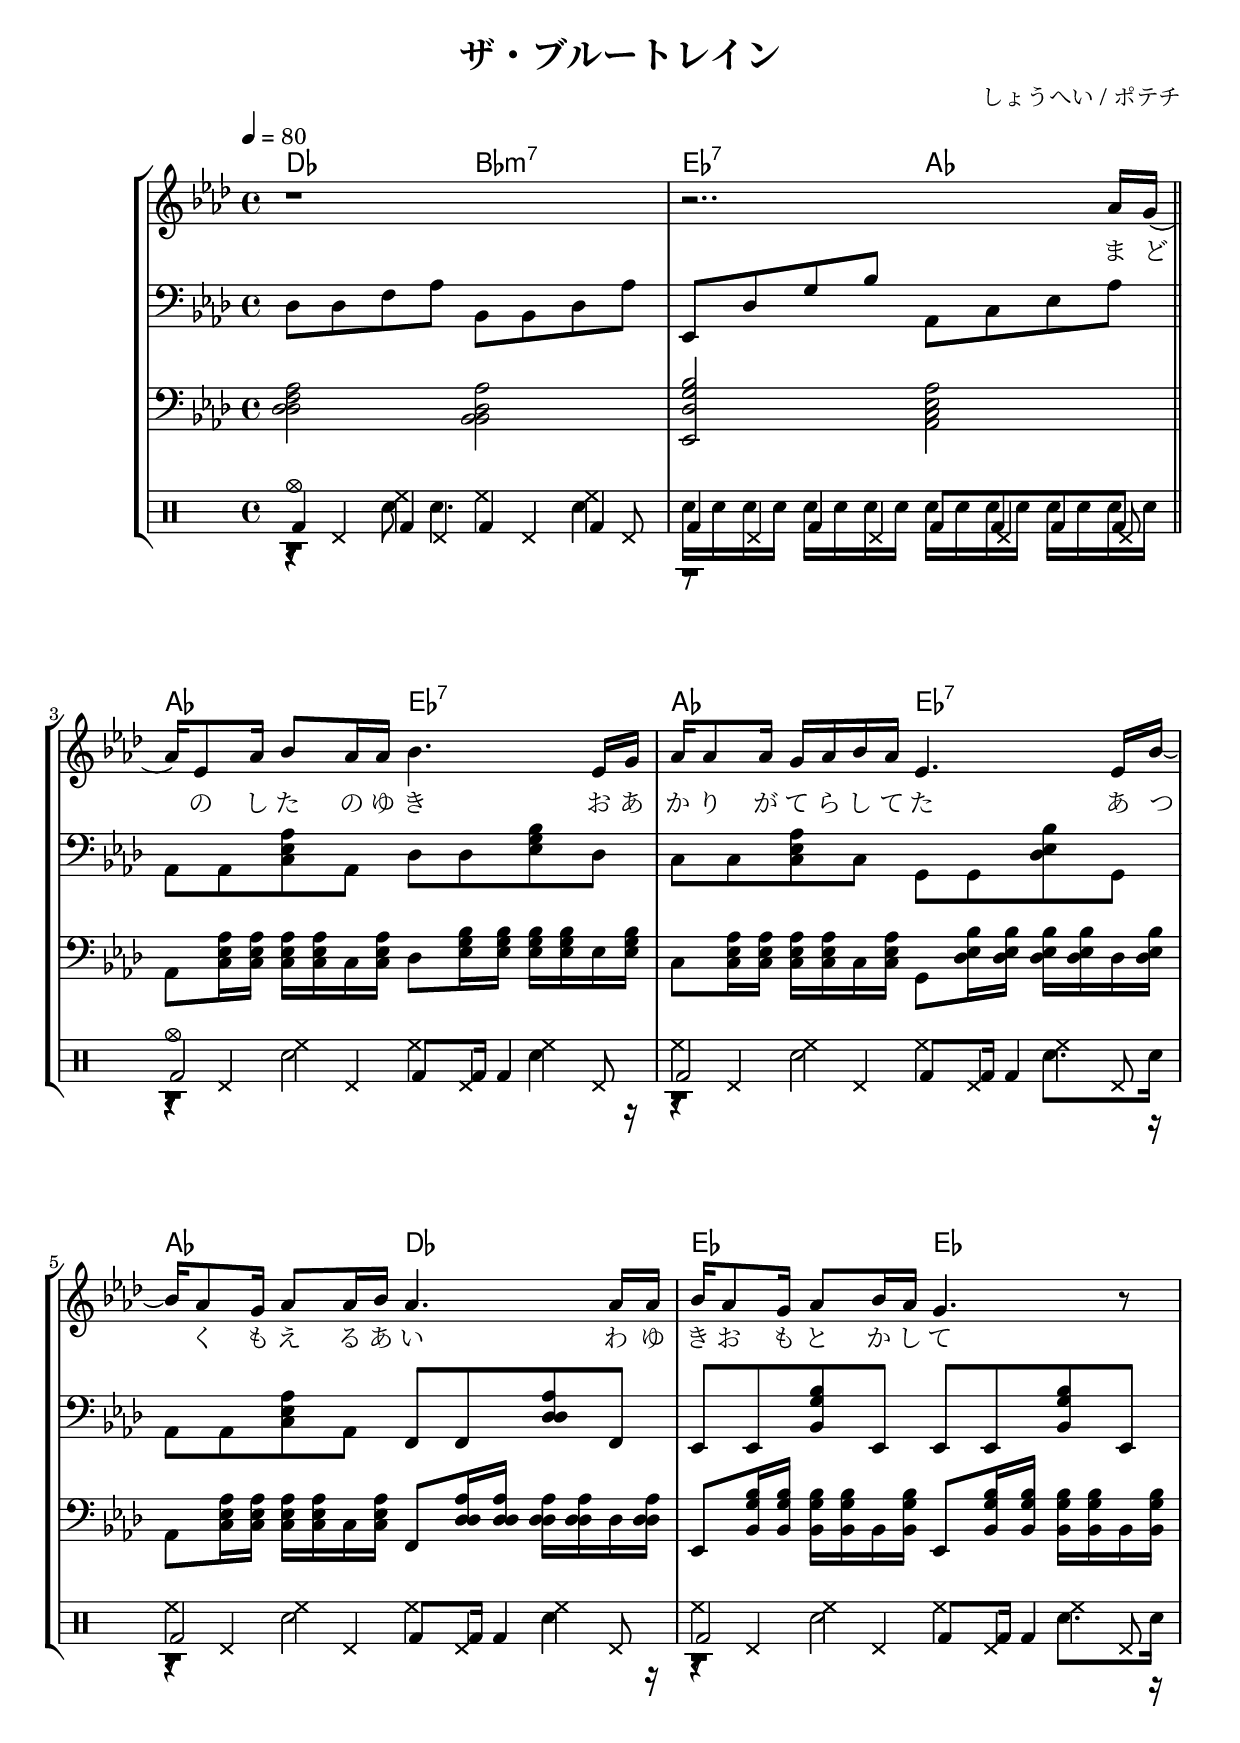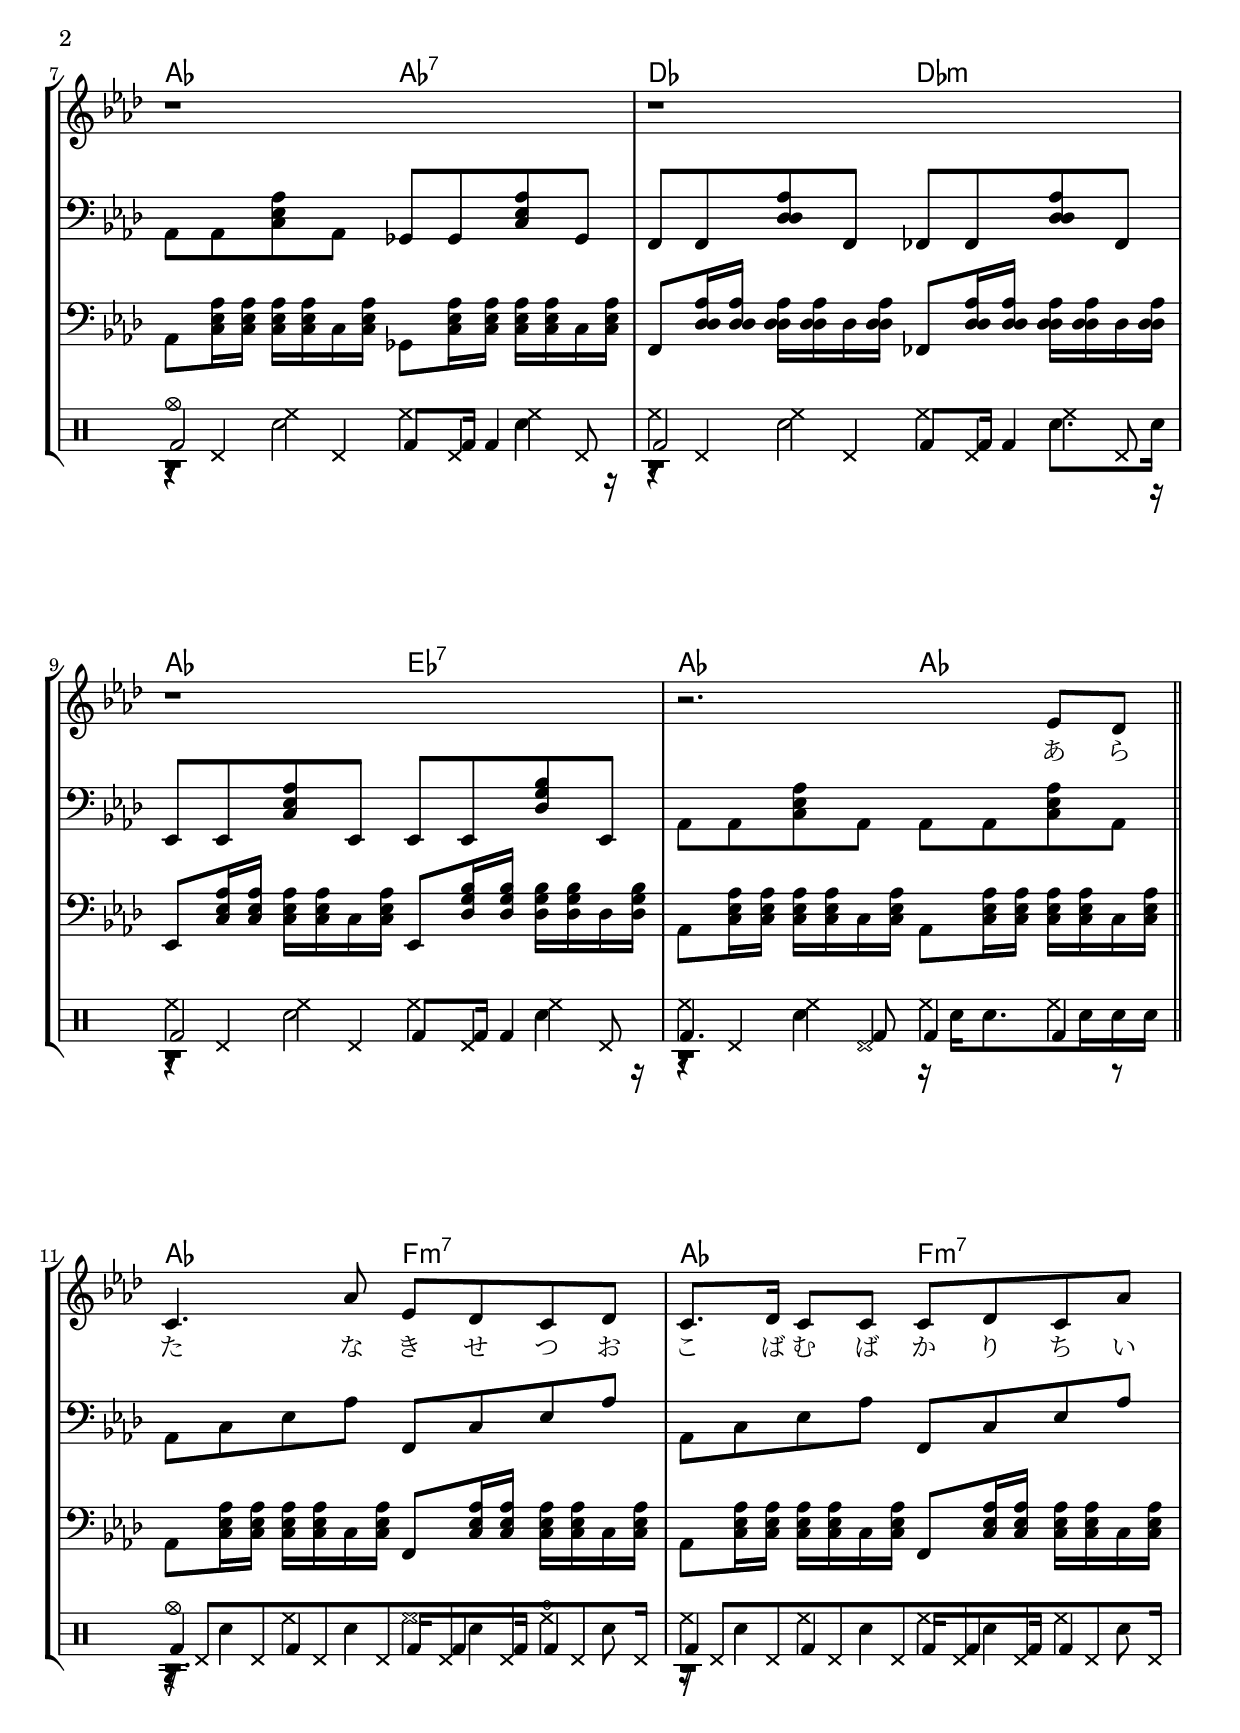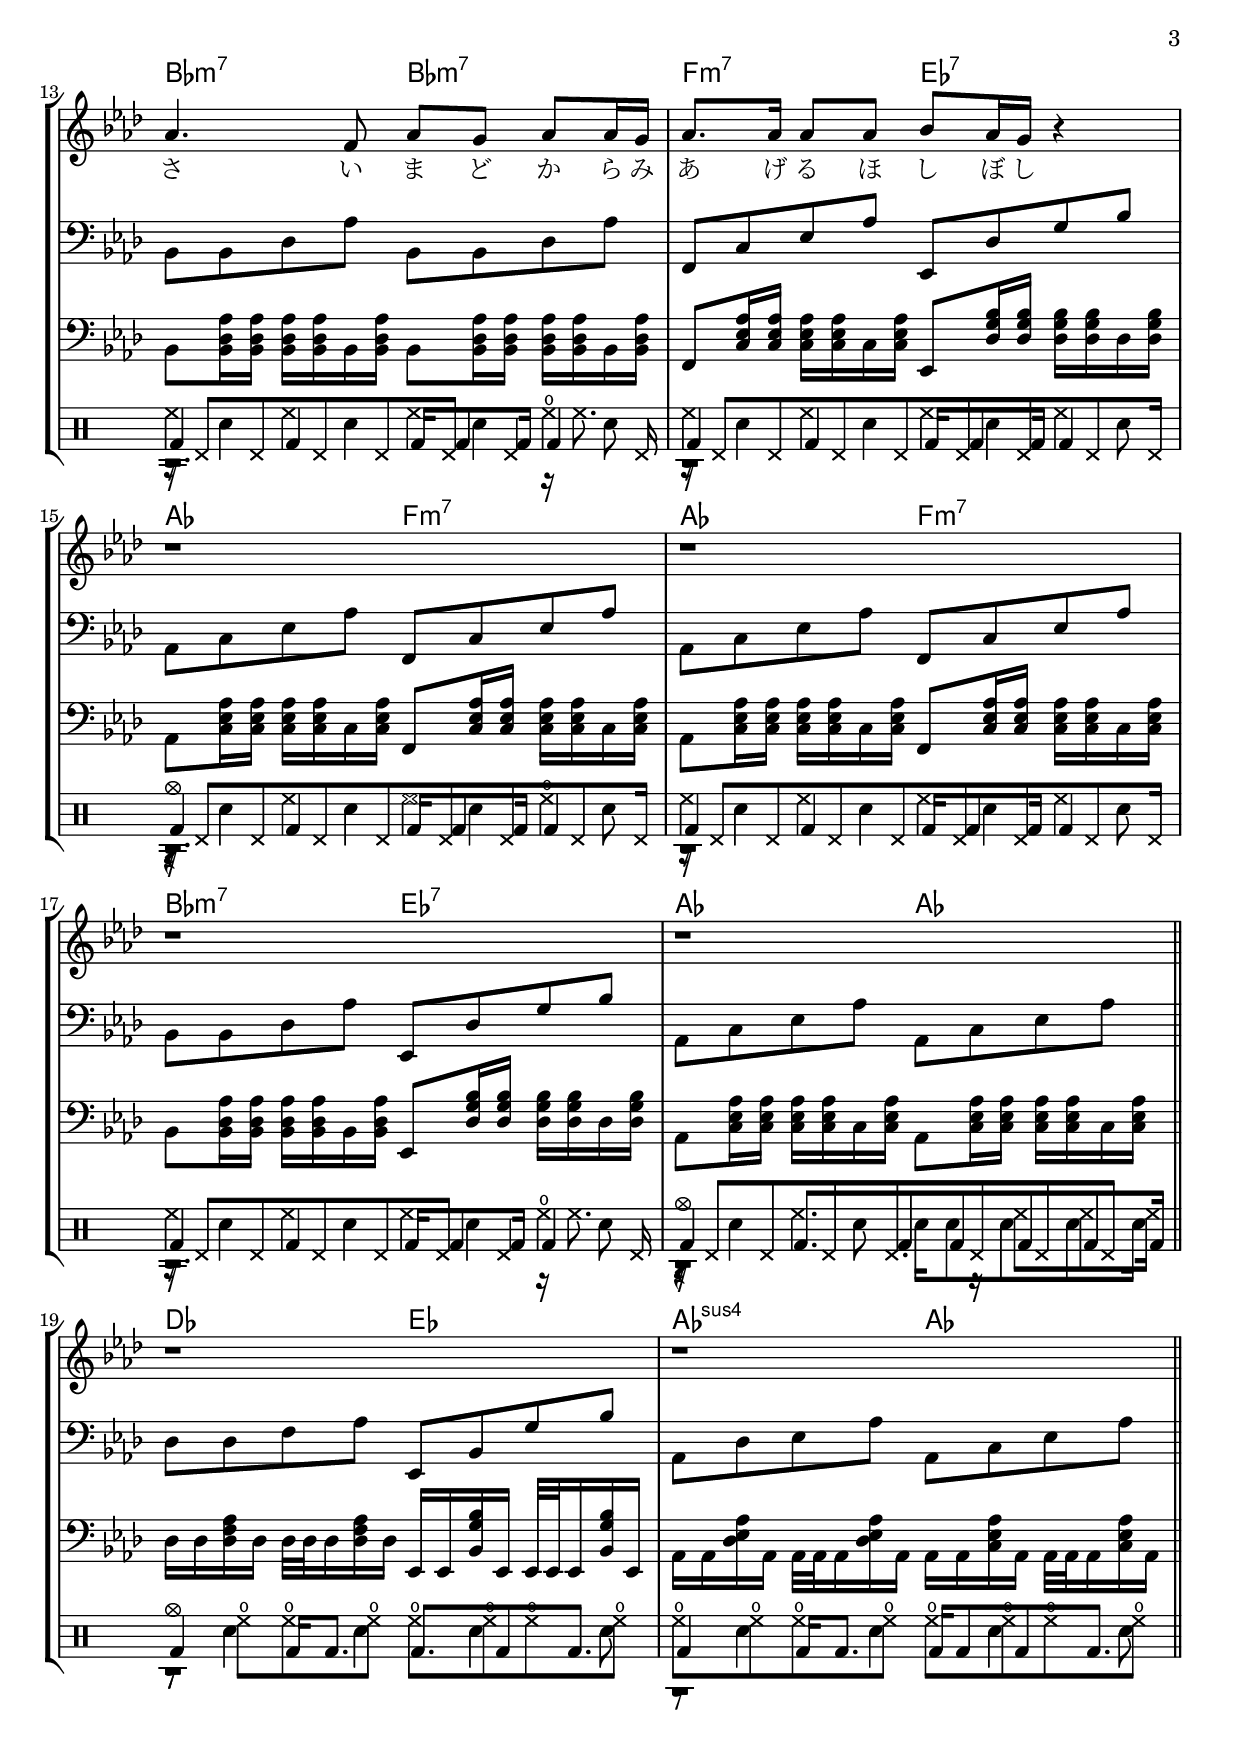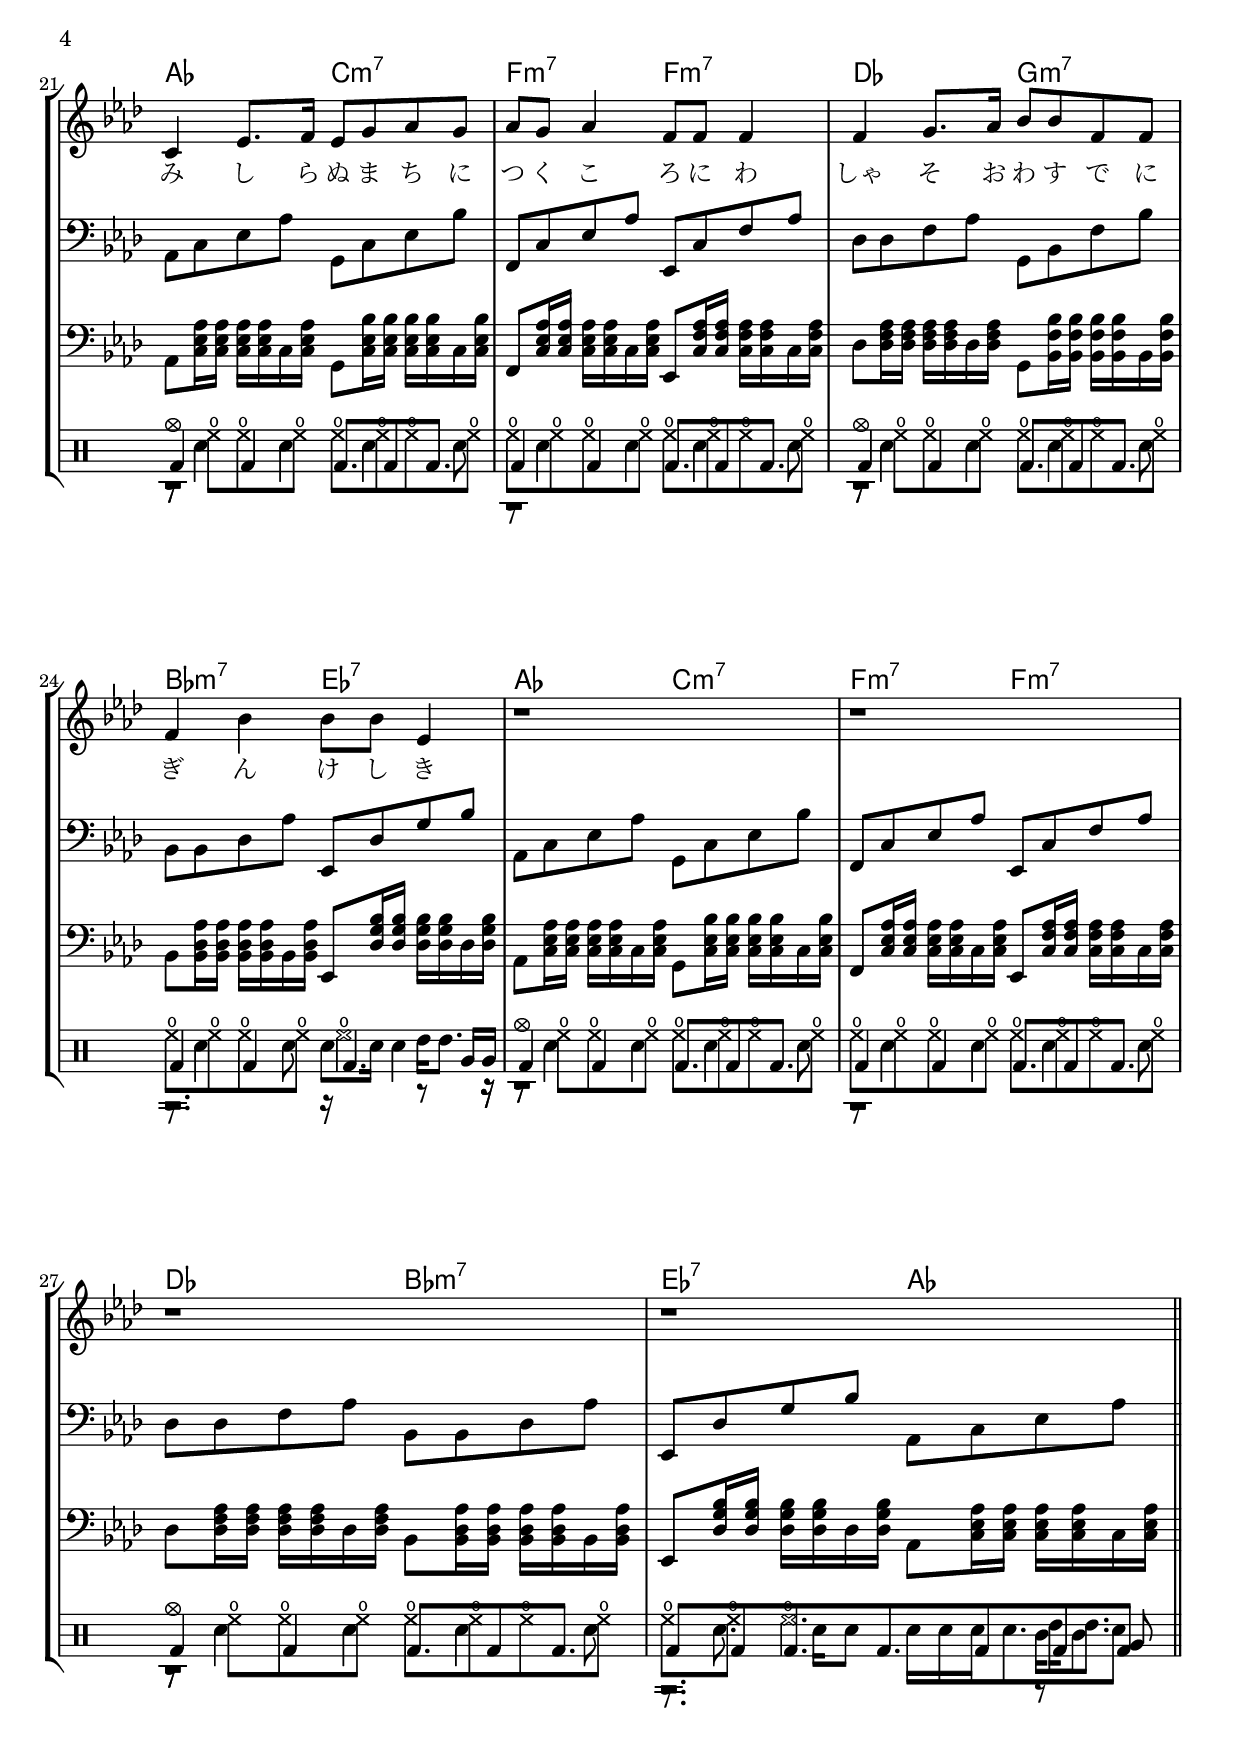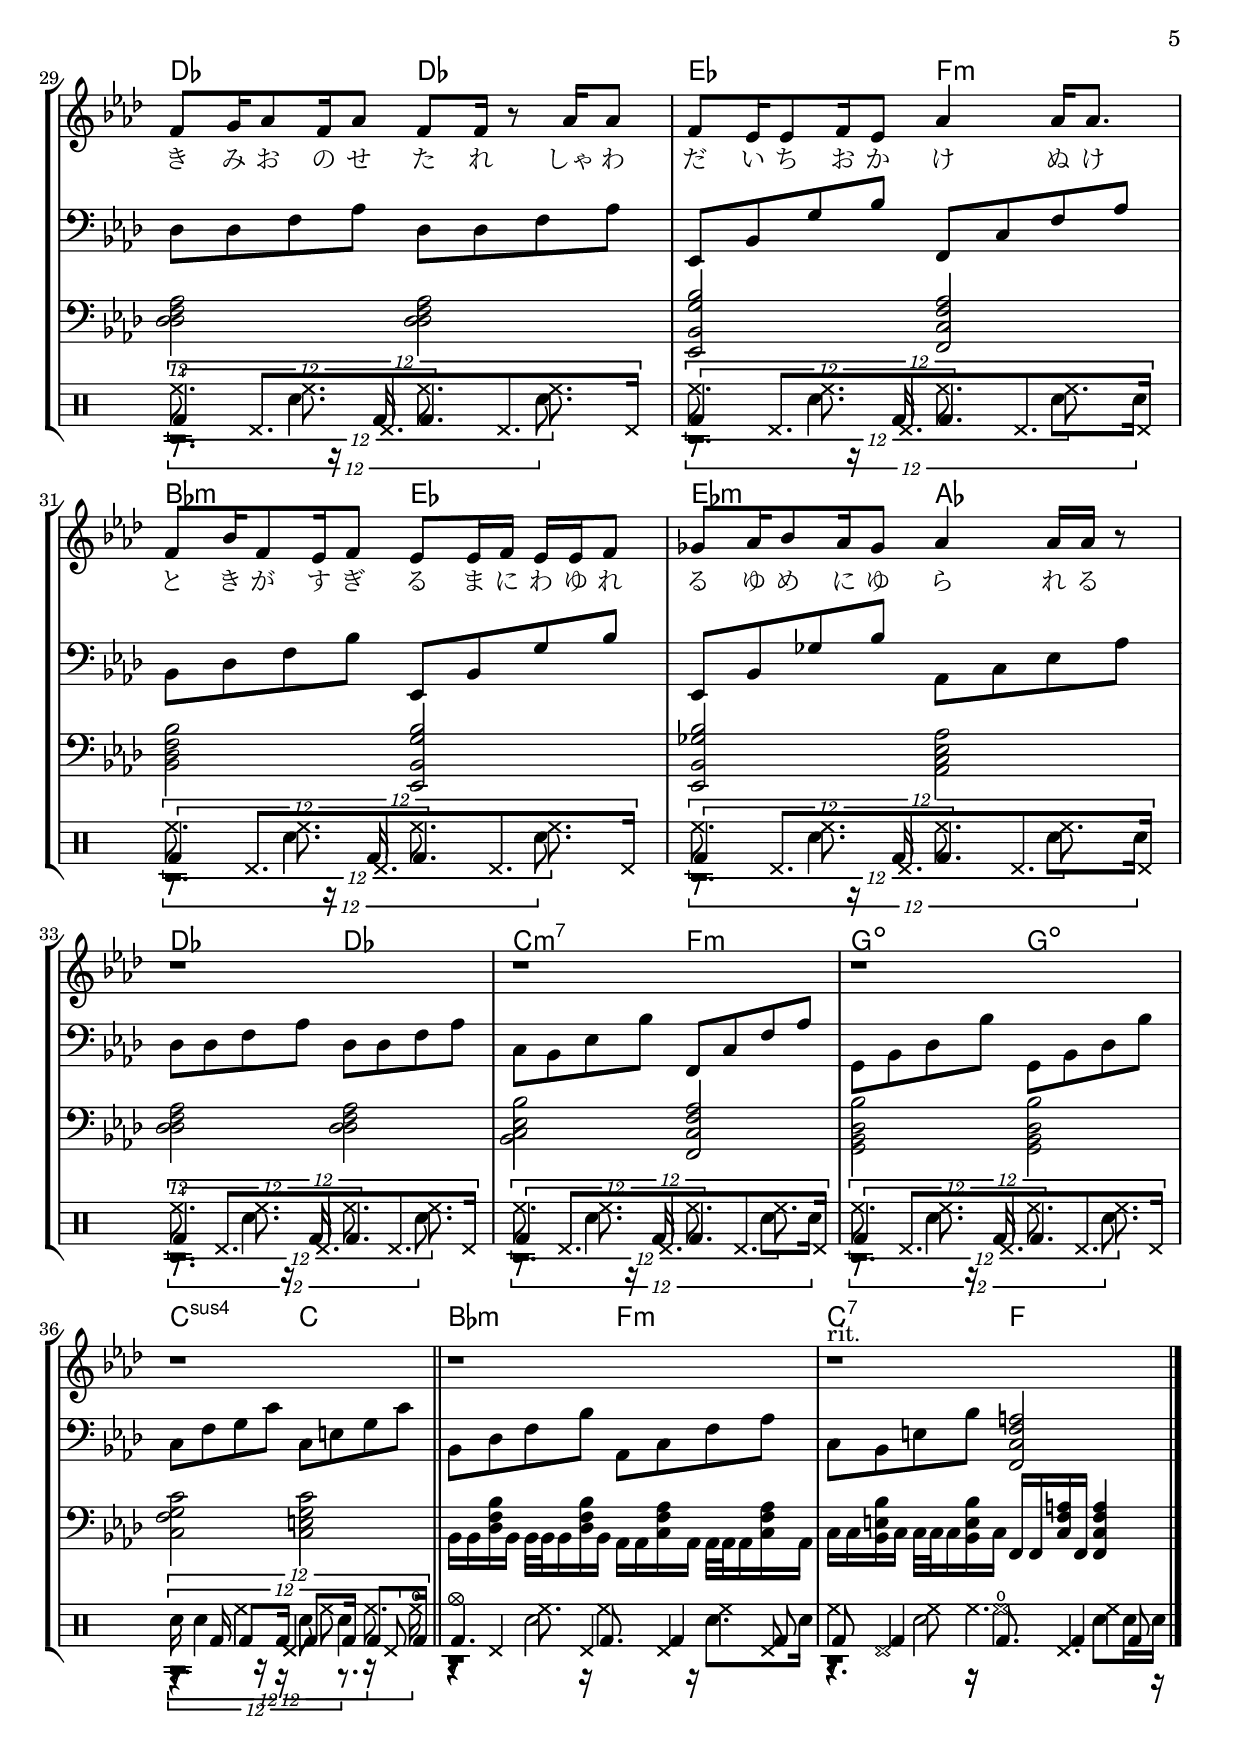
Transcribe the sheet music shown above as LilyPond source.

\version "2.12.1"

\header {
	title = \markup {ザ・ブルートレイン}
	composer = \markup \center-column {"しょうへい / ポテチ"}
}

harmony = \chordmode {
	des2 bes:min7 es:7 as 

	as es:7 as es:7 as des es es as as:7 des des:m as es:7 as as 

	as f:min7 as f:min7 bes:min7 bes:min7 f:min7 es:7 as f:min7 as f:min7 bes:min7 es:7 as as 

	des es as:sus4 as 

	as c:min7 f:min7 f:min7 des g:min7 bes:min7 es:7 as c:min7 f:min7 f:min7 des bes:min7 es:7 as 

	des des es f:m bes:m es es:m as des des c:min7 f:m g:dim g:dim c:sus4 c 

	bes:m f:m c:7 f 
}

melody = {
	\key as \major
	\tempo 4 = 80
	r1 | r2.. 
	\set Staff.midiInstrument = #"fss0.35"
	as'16  g'16 
	(as'16)  es'8  as'16  bes'8  as'16  as'16  bes'4.  es'16  g'16 
	as'16  as'8  as'16  g'16  as'16  bes'16  as'16  es'4.  es'16  bes'16~ 
	bes'16  as'8  g'16  as'8  as'16  bes'16  as'4.  as'16  as'16 
	bes'16  as'8  g'16  as'8  bes'16  as'16  g'4.  	r8 r1 r1 r1 r2. 	\set Staff.midiInstrument = #"fss0.35"
	es'8  des'8 
	c'4.  as'8  es'8  des'8  c'8  des'8 
	c'8.  des'16  c'8  c'8  c'8  des'8  c'8  as'8 
	as'4.  f'8  as'8  g'8  as'8  as'16  g'16 
	as'8.  as'16  as'8  as'8  bes'8  as'16  g'16  	r4 r1 r1 r1 r1 	r1 | r1   
	\set Staff.midiInstrument = #"fss0.35"
	 c'4  es'8.  f'16  es'8  g'8  as'8  g'8 
	as'8  g'8  as'4  f'8  f'8  f'4 
	f'4  g'8.  as'16  bes'8  bes'8  f'8  f'8 
	f'4  bes'4  bes'8  bes'8  es'4
	r1 r1 r1 r1 	\set Staff.midiInstrument = #"mmi0.40"
	 f'8  g'16  as'8  f'16  as'8  f'8  f'16  r8  as'16  as'8 
	f'8  es'16  es'8  f'16  es'8  as'4  as'16  as'8. 
	f'8  bes'16  f'8  es'16  f'8  es'8  es'16  f'16  es'16  es'16  f'8 
	ges'8  as'16  bes'8  as'16  ges'8  as'4  as'16  as'16  	r8 r1 r1 r1 r1 	r1 | r1^"rit." \bar "|."
}

words = \lyricmode {
	
	ま  ど  の  し  た  の  ゆ  き  お  あ  か  り  が  て  ら  し  て  た  あ  つ  く  も  え  る  あ  い  わ  ゆ  き  お  も  と  か  し  て  
	あ  ら  た  な  き  せ  つ  お  こ  ば  む  ば  か  り  ち  い  さ  い  ま  ど  か  ら  み  あ  げ  る  ほ  し  ぼ  し  
	
	み  し  ら  ぬ  ま  ち  に  つ  く  こ  ろ  に  わ  しゃ  そ  お  わ  す  で  に  ぎ  ん  け  し  き  
	き  み  お  の  せ  た  れ  しゃ  わ  だ  い  ち  お  か  け  ぬ  け  と  き  が  す  ぎ  る  ま  に  わ  ゆ  れ  る  ゆ  め  に  ゆ  ら  れ  る  
	
}

tempochange = {
	\tempo 4 = 80
	r1 | r1 \bar "||"
	\tempo 4 = 80
	r1 | r1 | r1 | r1 | r1 | r1 | r1 | r1 \bar "||"
	\tempo 4 = 80
	r1 | r1 | r1 | r1 | r1 | r1 | r1 | r1 \bar "||"
	\tempo 4 = 80
	r1 | r1 \bar "||"
	\tempo 4 = 80
	r1 | r1 | r1 | r1 | r1 | r1 | r1 | r1 \bar "||"
	\tempo 4 = 80
	r1 | r1 | r1 | r1 | r1 | r1 | r1 | r1 \bar "||"
	\tempo 4 = 80
	r1 | \tempo 4 = 60 r2 \tempo 4 = 53 r2 \bar "|."
}

mainacc = {
	\clef bass
	\set Staff.midiInstrument = #"Overdriven Guitar"
	\key as \major
	\tempo 4 = 80
	des8 des8 f8 as8
	bes,8 bes,8 des8 as8
	es,8 des8 g8 bes8
	as,8 c8 es8 as8
	\bar "||"

	\set Staff.midiInstrument = #"Synth Bass 1"
	as,8 as,8 <c es as>8 as,8
	des8 des8 <es g bes>8 des8
	c8 c8 <c es as>8 c8
	g,8 g,8 <des es bes>8 g,8
	as,8 as,8 <c es as>8 as,8
	f,8 f,8 <des des as>8 f,8
	es,8 es,8 <bes, g bes>8 es,8
	es,8 es,8 <bes, g bes>8 es,8
	as,8 as,8 <c es as>8 as,8
	ges,8 ges,8 <c es as>8 ges,8
	f,8 f,8 <des des as>8 f,8
	fes,8 fes,8 <des des as>8 fes,8
	es,8 es,8 <c es as>8 es,8
	es,8 es,8 <des g bes>8 es,8
	as,8 as,8 <c es as>8 as,8
	as,8 as,8 <c es as>8 as,8
	\bar "||"

	\set Staff.midiInstrument = #"Slap Bass 1"
	as,8 c8 es8 as8
	f,8 c8 es8 as8
	as,8 c8 es8 as8
	f,8 c8 es8 as8
	bes,8 bes,8 des8 as8
	bes,8 bes,8 des8 as8
	f,8 c8 es8 as8
	es,8 des8 g8 bes8
	as,8 c8 es8 as8
	f,8 c8 es8 as8
	as,8 c8 es8 as8
	f,8 c8 es8 as8
	bes,8 bes,8 des8 as8
	es,8 des8 g8 bes8
	as,8 c8 es8 as8
	as,8 c8 es8 as8
	\bar "||"

	\set Staff.midiInstrument = #"Fretless Bass"
	des8 des8 f8 as8
	es,8 bes,8 g8 bes8
	as,8 des8 es8 as8
	as,8 c8 es8 as8
	\bar "||"

	\set Staff.midiInstrument = #"Harmonica"
	as,8 c8 es8 as8
	g,8 c8 es8 bes8
	f,8 c8 es8 as8
	es,8 c8 f8 as8
	des8 des8 f8 as8
	g,8 bes,8 f8 bes8
	bes,8 bes,8 des8 as8
	es,8 des8 g8 bes8
	as,8 c8 es8 as8
	g,8 c8 es8 bes8
	f,8 c8 es8 as8
	es,8 c8 f8 as8
	des8 des8 f8 as8
	bes,8 bes,8 des8 as8
	es,8 des8 g8 bes8
	as,8 c8 es8 as8
	\bar "||"

	\set Staff.midiInstrument = #"String Ensemble 2"
	des8 des8 f8 as8
	des8 des8 f8 as8
	es,8 bes,8 g8 bes8
	f,8 c8 f8 as8
	bes,8 des8 f8 bes8
	es,8 bes,8 g8 bes8
	es,8 bes,8 ges8 bes8
	as,8 c8 es8 as8
	des8 des8 f8 as8
	des8 des8 f8 as8
	c8 bes,8 es8 bes8
	f,8 c8 f8 as8
	g,8 bes,8 des8 bes8
	g,8 bes,8 des8 bes8
	c8 f8 g8 c'8
	c8 e8 g8 c'8
	\bar "||"

	\set Staff.midiInstrument = #"Slap Bass 1"
	bes,8 des8 f8 bes8
	as,8 c8 f8 as8
	c8 bes,8 e8 bes8
	<f, c f a>2
	\bar "|."
}

subacc = {
	\clef bass
	\set Staff.midiInstrument = #"Acoustic Bass"
	\key as \major
	\tempo 4 = 80
	<des des f as>2
	<bes, bes, des as>2
	<es, des g bes>2
	<as, c es as>2
	\bar "||"

	\set Staff.midiInstrument = #"Tuba"
	as,8 <c es as>16 <c es as>16   <c es as>16 <c es as>16   c16 <c es as>16
	des8 <es g bes>16 <es g bes>16   <es g bes>16 <es g bes>16   es16 <es g bes>16
	c8 <c es as>16 <c es as>16   <c es as>16 <c es as>16   c16 <c es as>16
	g,8 <des es bes>16 <des es bes>16   <des es bes>16 <des es bes>16   des16 <des es bes>16
	as,8 <c es as>16 <c es as>16   <c es as>16 <c es as>16   c16 <c es as>16
	f,8 <des des as>16 <des des as>16   <des des as>16 <des des as>16   des16 <des des as>16
	es,8 <bes, g bes>16 <bes, g bes>16   <bes, g bes>16 <bes, g bes>16   bes,16 <bes, g bes>16
	es,8 <bes, g bes>16 <bes, g bes>16   <bes, g bes>16 <bes, g bes>16   bes,16 <bes, g bes>16
	as,8 <c es as>16 <c es as>16   <c es as>16 <c es as>16   c16 <c es as>16
	ges,8 <c es as>16 <c es as>16   <c es as>16 <c es as>16   c16 <c es as>16
	f,8 <des des as>16 <des des as>16   <des des as>16 <des des as>16   des16 <des des as>16
	fes,8 <des des as>16 <des des as>16   <des des as>16 <des des as>16   des16 <des des as>16
	es,8 <c es as>16 <c es as>16   <c es as>16 <c es as>16   c16 <c es as>16
	es,8 <des g bes>16 <des g bes>16   <des g bes>16 <des g bes>16   des16 <des g bes>16
	as,8 <c es as>16 <c es as>16   <c es as>16 <c es as>16   c16 <c es as>16
	as,8 <c es as>16 <c es as>16   <c es as>16 <c es as>16   c16 <c es as>16
	\bar "||"

	\set Staff.midiInstrument = #"Trombone"
	as,8 <c es as>16 <c es as>16   <c es as>16 <c es as>16   c16 <c es as>16
	f,8 <c es as>16 <c es as>16   <c es as>16 <c es as>16   c16 <c es as>16
	as,8 <c es as>16 <c es as>16   <c es as>16 <c es as>16   c16 <c es as>16
	f,8 <c es as>16 <c es as>16   <c es as>16 <c es as>16   c16 <c es as>16
	bes,8 <bes, des as>16 <bes, des as>16   <bes, des as>16 <bes, des as>16   bes,16 <bes, des as>16
	bes,8 <bes, des as>16 <bes, des as>16   <bes, des as>16 <bes, des as>16   bes,16 <bes, des as>16
	f,8 <c es as>16 <c es as>16   <c es as>16 <c es as>16   c16 <c es as>16
	es,8 <des g bes>16 <des g bes>16   <des g bes>16 <des g bes>16   des16 <des g bes>16
	as,8 <c es as>16 <c es as>16   <c es as>16 <c es as>16   c16 <c es as>16
	f,8 <c es as>16 <c es as>16   <c es as>16 <c es as>16   c16 <c es as>16
	as,8 <c es as>16 <c es as>16   <c es as>16 <c es as>16   c16 <c es as>16
	f,8 <c es as>16 <c es as>16   <c es as>16 <c es as>16   c16 <c es as>16
	bes,8 <bes, des as>16 <bes, des as>16   <bes, des as>16 <bes, des as>16   bes,16 <bes, des as>16
	es,8 <des g bes>16 <des g bes>16   <des g bes>16 <des g bes>16   des16 <des g bes>16
	as,8 <c es as>16 <c es as>16   <c es as>16 <c es as>16   c16 <c es as>16
	as,8 <c es as>16 <c es as>16   <c es as>16 <c es as>16   c16 <c es as>16
	\bar "||"

	\set Staff.midiInstrument = #"Flute"
	des16 des16 <des f as>16 des16   des32 des32 des16 <des f as>16 des16
	es,16 es,16 <bes, g bes>16 es,16   es,32 es,32 es,16 <bes, g bes>16 es,16
	as,16 as,16 <des es as>16 as,16   as,32 as,32 as,16 <des es as>16 as,16
	as,16 as,16 <c es as>16 as,16   as,32 as,32 as,16 <c es as>16 as,16
	\bar "||"

	\set Staff.midiInstrument = #"Trombone"
	as,8 <c es as>16 <c es as>16   <c es as>16 <c es as>16   c16 <c es as>16
	g,8 <c es bes>16 <c es bes>16   <c es bes>16 <c es bes>16   c16 <c es bes>16
	f,8 <c es as>16 <c es as>16   <c es as>16 <c es as>16   c16 <c es as>16
	es,8 <c f as>16 <c f as>16   <c f as>16 <c f as>16   c16 <c f as>16
	des8 <des f as>16 <des f as>16   <des f as>16 <des f as>16   des16 <des f as>16
	g,8 <bes, f bes>16 <bes, f bes>16   <bes, f bes>16 <bes, f bes>16   bes,16 <bes, f bes>16
	bes,8 <bes, des as>16 <bes, des as>16   <bes, des as>16 <bes, des as>16   bes,16 <bes, des as>16
	es,8 <des g bes>16 <des g bes>16   <des g bes>16 <des g bes>16   des16 <des g bes>16
	as,8 <c es as>16 <c es as>16   <c es as>16 <c es as>16   c16 <c es as>16
	g,8 <c es bes>16 <c es bes>16   <c es bes>16 <c es bes>16   c16 <c es bes>16
	f,8 <c es as>16 <c es as>16   <c es as>16 <c es as>16   c16 <c es as>16
	es,8 <c f as>16 <c f as>16   <c f as>16 <c f as>16   c16 <c f as>16
	des8 <des f as>16 <des f as>16   <des f as>16 <des f as>16   des16 <des f as>16
	bes,8 <bes, des as>16 <bes, des as>16   <bes, des as>16 <bes, des as>16   bes,16 <bes, des as>16
	es,8 <des g bes>16 <des g bes>16   <des g bes>16 <des g bes>16   des16 <des g bes>16
	as,8 <c es as>16 <c es as>16   <c es as>16 <c es as>16   c16 <c es as>16
	\bar "||"

	\set Staff.midiInstrument = #"Fretless Bass"
	<des des f as>2
	<des des f as>2
	<es, bes, g bes>2
	<f, c f as>2
	<bes, des f bes>2
	<es, bes, g bes>2
	<es, bes, ges bes>2
	<as, c es as>2
	<des des f as>2
	<des des f as>2
	<c bes, es bes>2
	<f, c f as>2
	<g, bes, des bes>2
	<g, bes, des bes>2
	<c f g c'>2
	<c e g c'>2
	\bar "||"

	\set Staff.midiInstrument = #"Accordion"
	bes,16 bes,16 <des f bes>16 bes,16   bes,32 bes,32 bes,16 <des f bes>16 bes,16
	as,16 as,16 <c f as>16 as,16   as,32 as,32 as,16 <c f as>16 as,16
	c16 c16 <bes, e bes>16 c16   c32 c32 c16 <bes, e bes>16 c16
	f,16 f,16 <c f a>16 f,16 <f, c f a>4
	\bar "|."
}

percA = {
	\drummode {
	r4 hh4 hh4 hh4  |r1  \bar "||"
	r4 hh4 hh4 hh4  |hh4 hh4 hh4 hh4  |hh4 hh4 hh4 hh4  |hh4 hh4 hh4 hh4  |r4 hh4 hh4 hh4  |hh4 hh4 hh4 hh4  |hh4 hh4 hh4 hh4  |hh4 hh4 hh4 hh4  \bar "||"
	r2. hho4  |r1  |r2. hho4  |r1  |r2. hho4  |r1  |r2. hho4  |r1  \bar "||"
	cymc1  |r1  \bar "||"
	r8 hho8 hho8 hho8 hho8 hho8 hho8 hho8  |hho8 hho8 hho8 hho8 hho8 hho8 hho8 hho8  |r8 hho8 hho8 hho8 hho8 hho8 hho8 hho8  |hho8 hho8 hho8 hho8 hho2  |r8 hho8 hho8 hho8 hho8 hho8 hho8 hho8  |hho8 hho8 hho8 hho8 hho8 hho8 hho8 hho8  |r8 hho8 hho8 hho8 hho8 hho8 hho8 hho8  |hho8 hho8 hho2.  \bar "||"
	\times 16/12{ hh8. hh8. hh8. hh8. } |\times 16/12{ hh8. hh8. hh8. hh8. } |\times 16/12{ hh8. hh8. hh8. hh8. } |\times 16/12{ hh8. hh8. hh8. hh8. } |\times 16/12{ hh8. hh8. hh8. hh8. } |\times 16/12{ hh8. hh8. hh8. hh8. } |\times 16/12{ hh8. hh8. hh8. hh8. } |\times 16/12{ r8. hh4 hh8 hh8. } \bar "||"
	r4 hh8. hh4 r16 hh4  |hh4 hh8 hh4. hh4  \bar "|."
	}
}

percB = {
	\drummode {
	r4 sn8 sn4. sn4  |sn16 sn16 sn16 sn16 sn16 sn16 sn16 sn16 sn16 sn16 sn16 sn16 sn16 sn16 sn16 sn16  \bar "||"
	r8 hhp4 hhp4 hhp4 hhp8  |r8 hhp4 hhp4 hhp4 hhp8  |r8 hhp4 hhp4 hhp4 hhp8  |r8 hhp4 hhp4 hhp4 hhp8  |r8 hhp4 hhp4 hhp4 hhp8  |r8 hhp4 hhp4 hhp4 hhp8  |r8 hhp4 hhp4 hhp4 hhp8  |r8 hhp4 hhp2 r8  \bar "||"
	r4 hh4 hh2  |hh4 hh4 hh4 hh4  |hh4 hh4 hh4 r16 hh8.  |hh4 hh4 hh4 hh4  |r4 hh4 hh2  |hh4 hh4 hh4 hh4  |hh4 hh4 hh4 r16 hh8.  |r4 hh4. r16 hh8 hh8 hh16  \bar "||"
	r8 hho8 hho8 hho8 hho8 hho8 hho8 hho8  |hho8 hho8 hho8 hho8 hho8 hho8 hho8 hho8  \bar "||"
	r8 sn4 sn4 sn4 sn8  |r8 sn4 sn4 sn4 sn8  |r8 sn4 sn4 sn4 sn8  |r8 sn4 sn8 sn8 sn16 sn4 r16  |r8 sn4 sn4 sn4 sn8  |r8 sn4 sn4 sn4 sn8  |r8 sn4 sn4 sn4 sn8  |r8 sn8. sn16 sn8 sn16 sn16 sn16 sn8. sn8  \bar "||"
	\times 16/12{ r8. sn4. sn8. } |\times 16/12{ r8. sn4. sn8 sn16 } |\times 16/12{ r8. sn4. sn8. } |\times 16/12{ r8. sn4. sn8 sn16 } |\times 16/12{ r8. sn4. sn8. } |\times 16/12{ r8. sn4. sn8 sn16 } |\times 16/12{ r8. sn4. sn8. } |\times 16/12{ sn16 sn4 r16 sn8 sn4 } \bar "||"
	r8 hhp4 hhp4 hhp4 hhp8  |r8 hhp2 hhp4.  \bar "|."
	}
}

percC = {
	\drummode {
	bd4 bd4 bd4 bd4  |bd4 bd4 bd8 bd8 bd8 bd8  \bar "||"
	r4 sn2 sn4  |r4 sn2 sn8. sn16  |r4 sn2 sn4  |r4 sn2 sn8. sn16  |r4 sn2 sn4  |r4 sn2 sn8. sn16  |r4 sn2 sn4  |r4 sn4 r16 sn16 sn8. sn16 sn16 sn16  \bar "||"
	r16 hhp8 hhp8 hhp8 hhp8 hhp8 hhp8 hhp8 hhp16  |r16 hhp8 hhp8 hhp8 hhp8 hhp8 hhp8 hhp8 hhp16  |r16 hhp8 hhp8 hhp8 hhp8 hhp8 hhp4 hhp16  |r16 hhp8 hhp8 hhp8 hhp8 hhp8 hhp8 hhp8 hhp16  |r16 hhp8 hhp8 hhp8 hhp8 hhp8 hhp8 hhp8 hhp16  |r16 hhp8 hhp8 hhp8 hhp8 hhp8 hhp8 hhp8 hhp16  |r16 hhp8 hhp8 hhp8 hhp8 hhp8 hhp4 hhp16  |r16 hhp8 hhp8 hhp8 hhp8. hhp8 hhp8 hhp8  \bar "||"
	r1  |r1  \bar "||"
	bd4 bd4 bd8. bd8 bd8.  |bd4 bd4 bd8. bd8 bd8.  |bd4 bd4 bd8. bd8 bd8.  |bd4 bd4 r16 bd4. r16  |bd4 bd4 bd8. bd8 bd8.  |bd4 bd4 bd8. bd8 bd8.  |bd4 bd4 bd8. bd8 bd8.  |bd8 bd8 bd8. bd8. bd8 bd8 bd8  \bar "||"
	\times 16/12{ bd4 r16 bd16 bd4. } |\times 16/12{ bd4 r16 bd16 bd4. } |\times 16/12{ bd4 r16 bd16 bd4. } |\times 16/12{ bd4 r16 bd16 bd4. } |\times 16/12{ bd4 r16 bd16 bd4. } |\times 16/12{ bd4 r16 bd16 bd4. } |\times 16/12{ bd4 r16 bd16 bd4. } |\times 16/12{ r8 bd16 bd8 bd16 bd8 bd16 bd8 bd16 } \bar "||"
	r4 sn2 sn8. sn16  |r4 sn2 sn8 sn16 sn16  \bar "|."
	}
}

percD = {
	\drummode {
	r8 hhp4 hhp4 hhp4 hhp8  |r8 hhp4 hhp4 hhp4 hhp8  \bar "||"
	bd2 bd8 bd16 bd4 r16  |bd2 bd8 bd16 bd4 r16  |bd2 bd8 bd16 bd4 r16  |bd2 bd8 bd16 bd4 r16  |bd2 bd8 bd16 bd4 r16  |bd2 bd8 bd16 bd4 r16  |bd2 bd8 bd16 bd4 r16  |bd4. bd8 bd4 bd4  \bar "||"
	r8 sn4 sn4 sn4 sn8  |r8 sn4 sn4 sn4 sn8  |r8 sn4 sn4 sn4 sn8  |r8 sn4 sn4 sn4 sn8  |r8 sn4 sn4 sn4 sn8  |r8 sn4 sn4 sn4 sn8  |r8 sn4 sn4 sn4 sn8  |r8 sn4 sn8 sn16 sn8 sn8 sn8 sn16  \bar "||"
	r8 sn4 sn4 sn4 sn8  |r8 sn4 sn4 sn4 sn8  \bar "||"
	cymc1  |r1  |cymc1  |r1  |cymc1  |r1  |cymc1  |r1  \bar "||"
	\times 16/12{ r8 hhp8. hhp8. hhp8. hhp16 } |\times 16/12{ r8 hhp8. hhp8. hhp8. hhp16 } |\times 16/12{ r8 hhp8. hhp8. hhp8. hhp16 } |\times 16/12{ r8 hhp8. hhp8. hhp8. hhp16 } |\times 16/12{ r8 hhp8. hhp8. hhp8. hhp16 } |\times 16/12{ r8 hhp8. hhp8. hhp8. hhp16 } |\times 16/12{ r8 hhp8. hhp8. hhp8. hhp16 } |\times 16/12{ r4 r16 hhp4 r16 hhp8 } \bar "||"
	bd4. r16 bd8. bd4 bd8  |bd8 bd4 r16 bd8. bd4 bd8  \bar "|."
	}
}

percE = {
	\drummode {
	cymc1  |r1 \bar "||"
	cymc1  |r1 |r1 |r1 |cymc1  |r1 |r1 |r1 \bar "||"
	bd4 bd4 bd16 bd8 bd16 bd4  |bd4 bd4 bd16 bd8 bd16 bd4  |bd4 bd4 bd16 bd8 bd16 bd4  |bd4 bd4 bd16 bd8 bd16 bd4  |bd4 bd4 bd16 bd8 bd16 bd4  |bd4 bd4 bd16 bd8 bd16 bd4  |bd4 bd4 bd16 bd8 bd16 bd4  |bd4 bd8. bd8 bd8 bd8 bd8 bd16  \bar "||"
	bd4 bd16 bd8. bd8. bd8 bd8.  |bd4 bd16 bd8. bd16 bd8 bd8 bd8.  \bar "||"
	r1 |r1 |r1 |r2. tommh16 tommh8.  |r1 |r1 |r1 |r2. tommh16 tommh8.  \bar "||"
	\times 16/12{ r2. } |r1 |r1 |r1 |\times 16/12{ r2. } |r1 |r1 |\times 16/12{ r2 r8. hho16 } \bar "||"
	r1  |r4. r16 hho2 r16  \bar "|."
	}
}

percF = {
	\drummode {
	r1 | r1 \bar "||"
	r1 | r1 | r1 | r1 | r1 | r1 | r1 | r1 \bar "||"
	cymc1  |r1 |r1 |r1 |cymc1  |r1 |r1 |cymc1  \bar "||"
	r1 | r1 \bar "||"
	r1 |r1 |r1 |r2. r8 tomfh16 tomfh16  |r1 |r1 |r1 |r2. r8 tomfh8  \bar "||"
	r1 | r1 | r1 | r1 | r1 | r1 | r1 | r1 \bar "||"
	cymc1  |r1 \bar "|."
	}
}

percG = {
	\drummode {
	r1 | r1 \bar "||"
	r1 | r1 | r1 | r1 | r1 | r1 | r1 | r1 \bar "||"
	r1 | r1 | r1 | r1 | r1 | r1 | r1 | r1 \bar "||"
	r1 | r1 \bar "||"
	r1 |r1 |r1 |r1 |r1 |r1 |r1 |r2. tomml16 tomml8.  \bar "||"
	r1 | r1 | r1 | r1 | r1 | r1 | r1 | r1 \bar "||"
	r1 | r1 \bar "|."
	}
}

\score {
	<<
		\new StaffGroup <<
			\new ChordNames {\harmony}
			\new Voice = "melody" {\melody}
			\new Lyrics \lyricsto "melody" \words
			\new Staff = "mainacc" {\mainacc}
			\new Staff = "subacc" {\subacc}
			\new DrumStaff <<
				\new DrumVoice {\percA}
				\new DrumVoice {\percB}
				\new DrumVoice {\percC}
				\new DrumVoice {\percD}
				\new DrumVoice {\percE}
				\new DrumVoice {\percF}
				\new DrumVoice {\percG}
			>>
		>>
	>>
	\layout { }
}
